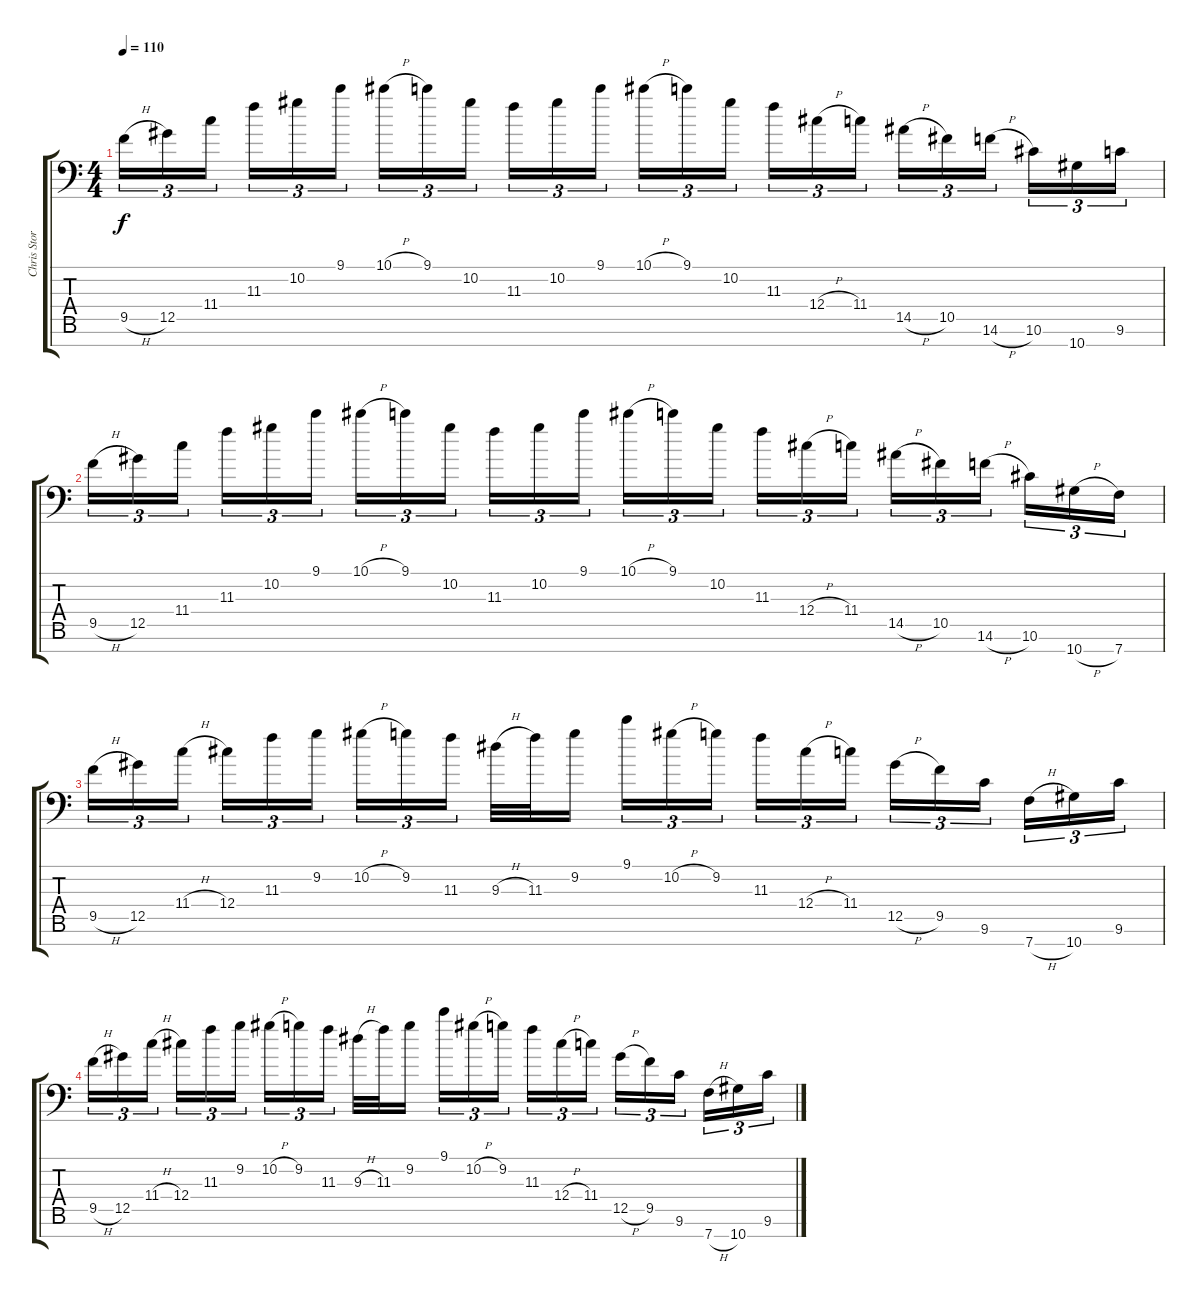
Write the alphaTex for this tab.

\track ("Chris Storey (Sweeps)" "Chris Stor") {instrument distortionguitar}
\staff {score tabs}
\tuning (Eb4 Bb3 Gb3 Db3 Ab2 Eb2 Bb1) {hide}
\ts (4 4)
\tempo 110
\clef f4
\ks c
9.5{h}.16{tu (3 2) dy f} 12.5.16{tu (3 2)} 11.4.16{tu (3 2) beam splitsecondary} 11.3.16{tu (3 2)} 10.2.16{tu (3 2)} 9.1.16{tu (3 2)} 10.1{h}.16{tu (3 2)} 9.1.16{tu (3 2)} 10.2.16{tu (3 2) beam splitsecondary} 11.3.16{tu (3 2)} 10.2.16{tu (3 2)} 9.1.16{tu (3 2)} 10.1{h}.16{tu (3 2)} 9.1.16{tu (3 2)} 10.2.16{tu (3 2) beam splitsecondary} 11.3.16{tu (3 2)} 12.4{h}.16{tu (3 2)} 11.4.16{tu (3 2)} 14.5{h}.16{tu (3 2)} 10.5.16{tu (3 2)} 14.6{h}.16{tu (3 2) beam splitsecondary} 10.6.16{tu (3 2)} 10.7.16{tu (3 2)} 9.6.16{tu (3 2)} |
9.5{h}.16{tu (3 2)} 12.5.16{tu (3 2)} 11.4.16{tu (3 2) beam splitsecondary} 11.3.16{tu (3 2)} 10.2.16{tu (3 2)} 9.1.16{tu (3 2)} 10.1{h}.16{tu (3 2)} 9.1.16{tu (3 2)} 10.2.16{tu (3 2) beam splitsecondary} 11.3.16{tu (3 2)} 10.2.16{tu (3 2)} 9.1.16{tu (3 2)} 10.1{h}.16{tu (3 2)} 9.1.16{tu (3 2)} 10.2.16{tu (3 2) beam splitsecondary} 11.3.16{tu (3 2)} 12.4{h}.16{tu (3 2)} 11.4.16{tu (3 2)} 14.5{h}.16{tu (3 2)} 10.5.16{tu (3 2)} 14.6{h}.16{tu (3 2) beam splitsecondary} 10.6.16{tu (3 2)} 10.7{h}.16{tu (3 2)} 7.7.16{tu (3 2)} |
9.5{h}.16{tu (3 2)} 12.5.16{tu (3 2)} 11.4{h}.16{tu (3 2) beam splitsecondary} 12.4.16{tu (3 2)} 11.3.16{tu (3 2)} 9.2.16{tu (3 2)} 10.2{h}.16{tu (3 2)} 9.2.16{tu (3 2)} 11.3.16{tu (3 2) beam splitsecondary} 9.3{h}.32 11.3.32 9.2.16 9.1.16{tu (3 2)} 10.2{h}.16{tu (3 2)} 9.2.16{tu (3 2) beam splitsecondary} 11.3.16{tu (3 2)} 12.4{h}.16{tu (3 2)} 11.4.16{tu (3 2)} 12.5{h}.16{tu (3 2)} 9.5.16{tu (3 2)} 9.6.16{tu (3 2) beam splitsecondary} 7.7{h}.16{tu (3 2)} 10.7.16{tu (3 2)} 9.6.16{tu (3 2)} |
9.5{h}.16{tu (3 2)} 12.5.16{tu (3 2)} 11.4{h}.16{tu (3 2) beam splitsecondary} 12.4.16{tu (3 2)} 11.3.16{tu (3 2)} 9.2.16{tu (3 2)} 10.2{h}.16{tu (3 2)} 9.2.16{tu (3 2)} 11.3.16{tu (3 2) beam splitsecondary} 9.3{h}.32 11.3.32 9.2.16 9.1.16{tu (3 2)} 10.2{h}.16{tu (3 2)} 9.2.16{tu (3 2) beam splitsecondary} 11.3.16{tu (3 2)} 12.4{h}.16{tu (3 2)} 11.4.16{tu (3 2)} 12.5{h}.16{tu (3 2)} 9.5.16{tu (3 2)} 9.6.16{tu (3 2) beam splitsecondary} 7.7{h}.16{tu (3 2)} 10.7.16{tu (3 2)} 9.6.16{tu (3 2)}
